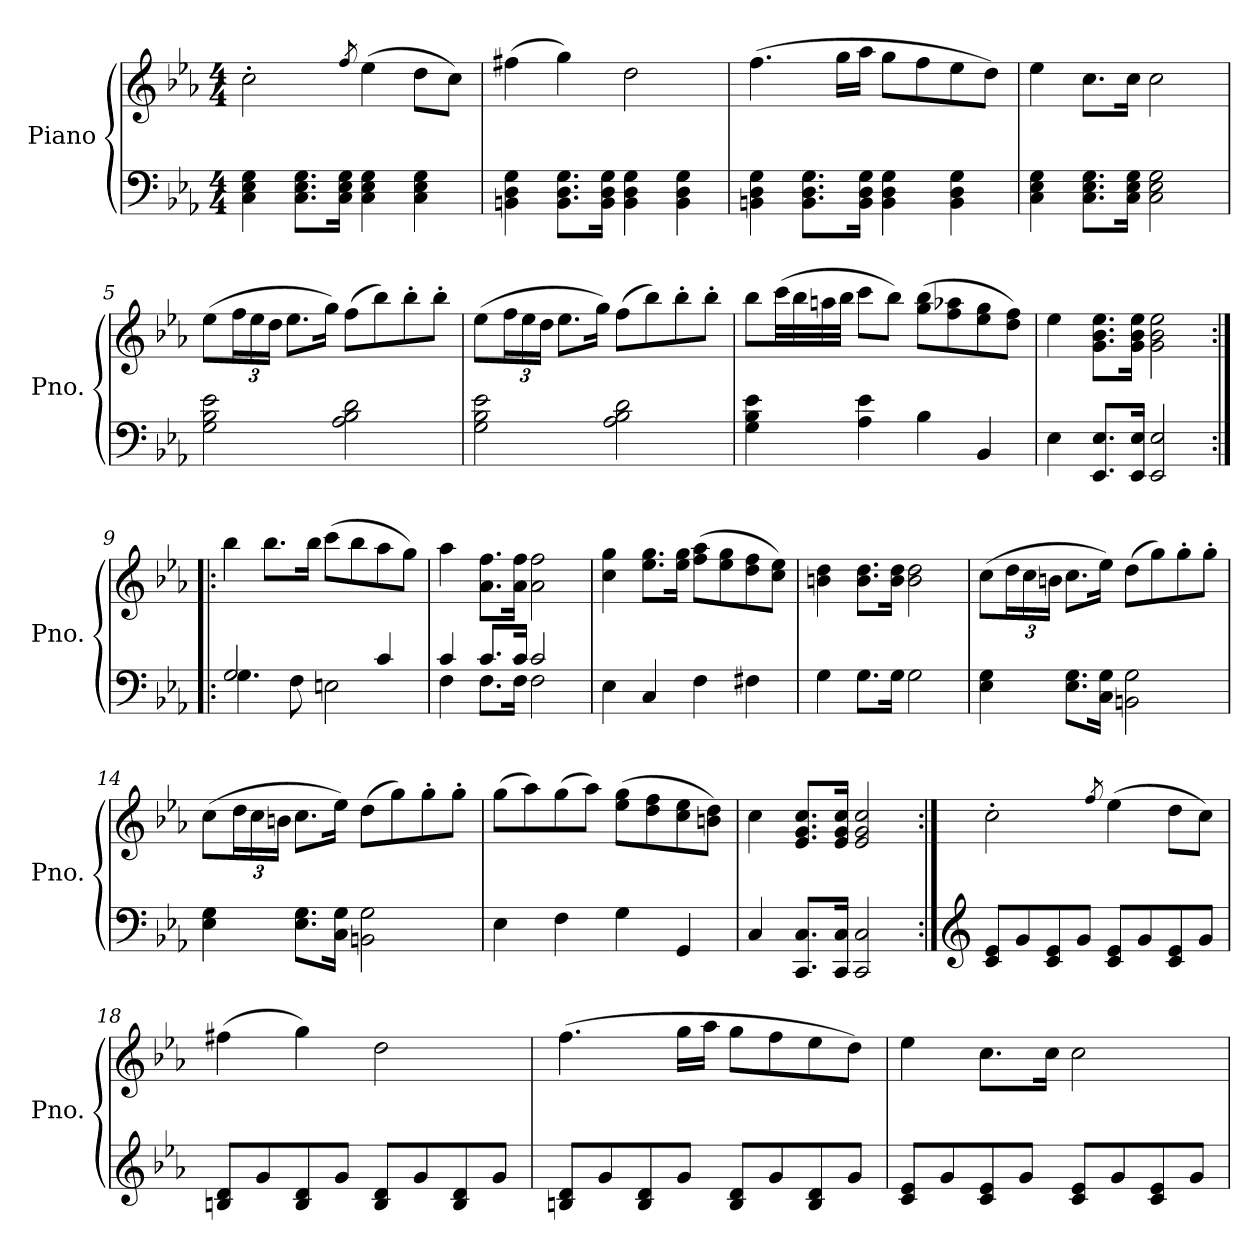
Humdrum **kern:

**kern	**kern
*part1	*part1
*staff2	*staff1
*I"Piano	*
*I'Pno.	*
*clefF4	*clefG2
*k[b-e-a-]	*k[b-e-a-]
*c:	*c:
*M4/4	*M4/4
=1	=1
4C\ 4E-\ 4G\	2cc'\
8.C\ 8.E-\ 8.G\L	.
16C\ 16E-\ 16G\Jk	.
.	8qff/
4C\ 4E-\ 4G\	(>4ee-\
4C\ 4E-\ 4G\	8dd\L
.	8cc\J)
=2	=2
4BBn\ 4D\ 4G\	(>4ff#X\
8.BB\ 8.D\ 8.G\L	4gg\)
16BB\ 16D\ 16G\Jk	.
4BB\ 4D\ 4G\	2dd\
4BB\ 4D\ 4G\	.
=3	=3
4BBn\ 4D\ 4G\	(>4.ff\
8.BB\ 8.D\ 8.G\L	.
.	16gg\LL
16BB\ 16D\ 16G\Jk	16aa-\JJ
4BB\ 4D\ 4G\	8gg\L
.	8ff\
4BB\ 4D\ 4G\	8ee-\
.	8dd\J)
=4	=4
4C\ 4E-\ 4G\	4ee-\
8.C\ 8.E-\ 8.G\L	8.cc\L
16C\ 16E-\ 16G\Jk	16cc\Jk
2C\ 2E-\ 2G\	2cc\
=5	=5
2G\ 2B-\ 2e-\	(>8ee-\L
*	*Xbrackettup
.	24ff\L
.	24ee-\
.	24dd\JJ
.	8.ee-\L
.	16gg\Jk)
2A-\ 2B-\ 2d\	(>8ff\L
.	8bb-\)
.	8bb-'\
.	8bb-'\J
!!LO:LB:g=z
=6	=6
2G\ 2B-\ 2e-\	(>8ee-\L
.	24ff\L
.	24ee-\
.	24dd\JJ
.	8.ee-\L
.	16gg\Jk)
2A-\ 2B-\ 2d\	(>8ff\L
.	8bb-\)
.	8bb-'\
.	8bb-'\J
=7	=7
4G\ 4B-\ 4e-\	8bb-\L
.	(>32ccc\LL
.	32bb-\
.	32aan\
.	32bb-\JJJ
4A-\ 4e-\	8ccc\L
.	8bb-\J)
4B-\	(>8gg\ 8bb-\L
.	8ff\ 8aa-X\
4BB-/	8ee-\ 8gg\
.	8dd\ 8ff\J)
=8	=8
4E-\	4ee-\
8.EE-/ 8.E-/L	8.g\ 8.b-\ 8.ee-\L
16EE-/ 16E-/Jk	16g\ 16b-\ 16ee-\Jk
2EE-/ 2E-/	2g\ 2b-\ 2ee-\
=9:|!|:	=9:|!|:
*^	*
2.G/	4.G\	4bb-\
.	.	8.bb-\L
.	8F\	.
.	.	16bb-\Jk
.	2En\	(>8ccc\L
.	.	8bb-\
4c/	.	8aa-\
.	.	8gg\J)
!!LO:LB:g=z
=10	=10	=10
4c/	4F\	4aa-\
8.c/L	8.F\L	8.a-\ 8.ff\L
16c/Jk	16F\Jk	16a-\ 16ff\Jk
2c/	2F\	2a-\ 2ff\
*v	*v	*
=11	=11
4E-\	4cc\ 4gg\
4C/	8.ee-\ 8.gg\L
.	16ee-\ 16gg\Jk
4F\	(>8ff\ 8aa-\L
.	8ee-\ 8gg\
4F#X\	8dd\ 8ff\
.	8cc\ 8ee-\J)
=12	=12
4G\	4bn\ 4dd\
8.G\L	8.b\ 8.dd\L
16G\Jk	16b\ 16dd\Jk
2G\	2b\ 2dd\
=13	=13
4E-\ 4G\	(>8cc\L
.	24dd\L
.	24cc\
.	24bn\JJ
8.E-\ 8.G\L	8.cc\L
16C\ 16G\Jk	16ee-\Jk)
2BBn\ 2G\	(>8dd\L
.	8gg\)
.	8gg'\
.	8gg'\J
=14	=14
4E-\ 4G\	(>8cc\L
.	24dd\L
.	24cc\
.	24bn\JJ
8.E-\ 8.G\L	8.cc\L
16C\ 16G\Jk	16ee-\Jk)
2BBn\ 2G\	(>8dd\L
.	8gg\)
.	8gg'\
.	8gg'\J
!!LO:LB:g=z
=15	=15
4E-\	(>8gg\L
.	8aa-\)
4F\	(>8gg\
.	8aa-\J)
4G\	(>8ee-\ 8gg\L
.	8dd\ 8ff\
4GG/	8cc\ 8ee-\
.	8bn\ 8dd\J)
=16	=16
4C/	4cc\
8.CC/ 8.C/L	8.e-/ 8.g/ 8.cc/L
16CC/ 16C/Jk	16e-/ 16g/ 16cc/Jk
2CC/ 2C/	2e-/ 2g/ 2cc/
=17:|!	=17:|!
*clefG2	*
8c/ 8e-/L	2cc'\
8g/	.
8c/ 8e-/	.
8g/J	.
.	8qff/
8c/ 8e-/L	(>4ee-\
8g/	.
8c/ 8e-/	8dd\L
8g/J	8cc\J)
=18	=18
8Bn/ 8d/L	(>4ff#X\
8g/	.
8B/ 8d/	4gg\)
8g/J	.
8B/ 8d/L	2dd\
8g/	.
8B/ 8d/	.
8g/J	.
=19	=19
8Bn/ 8d/L	(>4.ff\
8g/	.
8B/ 8d/	.
8g/J	16gg\LL
.	16aa-\JJ
8B/ 8d/L	8gg\L
8g/	8ff\
8B/ 8d/	8ee-\
8g/J	8dd\J)
!!LO:LB:g=z
=20	=20
8c/ 8e-/L	4ee-\
8g/	.
8c/ 8e-/	8.cc\L
8g/J	.
.	16cc\Jk
8c/ 8e-/L	2cc\
8g/	.
8c/ 8e-/	.
8g/J	.
=	=
*-	*-
